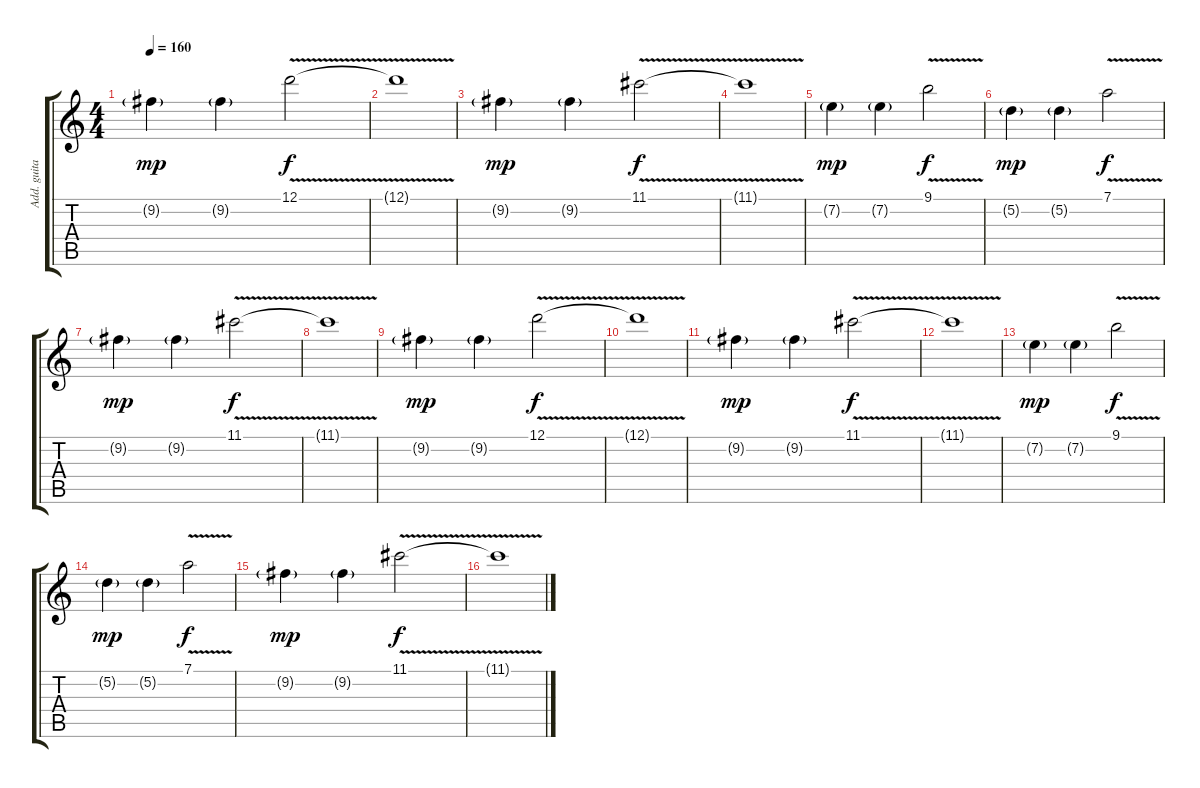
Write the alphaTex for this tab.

\track ("Add. guitar" "Add. guita") {instrument distortionguitar}
\staff {score tabs}
\tuning (D4 A3 F3 C3 G2 C2) {hide}
\ts (4 4)
\tempo 160
\clef g2
\ks c
9.2{g}.4{dy mp} 9.2{g}.4 12.1{v}.2{dy f} |
12.1{t}.1 |
9.2{g}.4{dy mp} 9.2{g}.4 11.1{v}.2{dy f} |
11.1{t}.1 |
7.2{g}.4{dy mp} 7.2{g}.4 9.1{v}.2{dy f} |
5.2{g}.4{dy mp} 5.2{g}.4 7.1{v}.2{dy f} |
9.2{g}.4{dy mp volume 13 balance 8 instrument distortionguitar} 9.2{g}.4 11.1{v}.2{dy f} |
11.1{t}.1 |
9.2{g}.4{dy mp} 9.2{g}.4 12.1{v}.2{dy f} |
12.1{t}.1 |
9.2{g}.4{dy mp} 9.2{g}.4 11.1{v}.2{dy f} |
11.1{t}.1 |
7.2{g}.4{dy mp} 7.2{g}.4 9.1{v}.2{dy f} |
5.2{g}.4{dy mp} 5.2{g}.4 7.1{v}.2{dy f} |
9.2{g}.4{dy mp volume 13 balance 8 instrument distortionguitar} 9.2{g}.4 11.1{v}.2{dy f} |
11.1{t}.1
